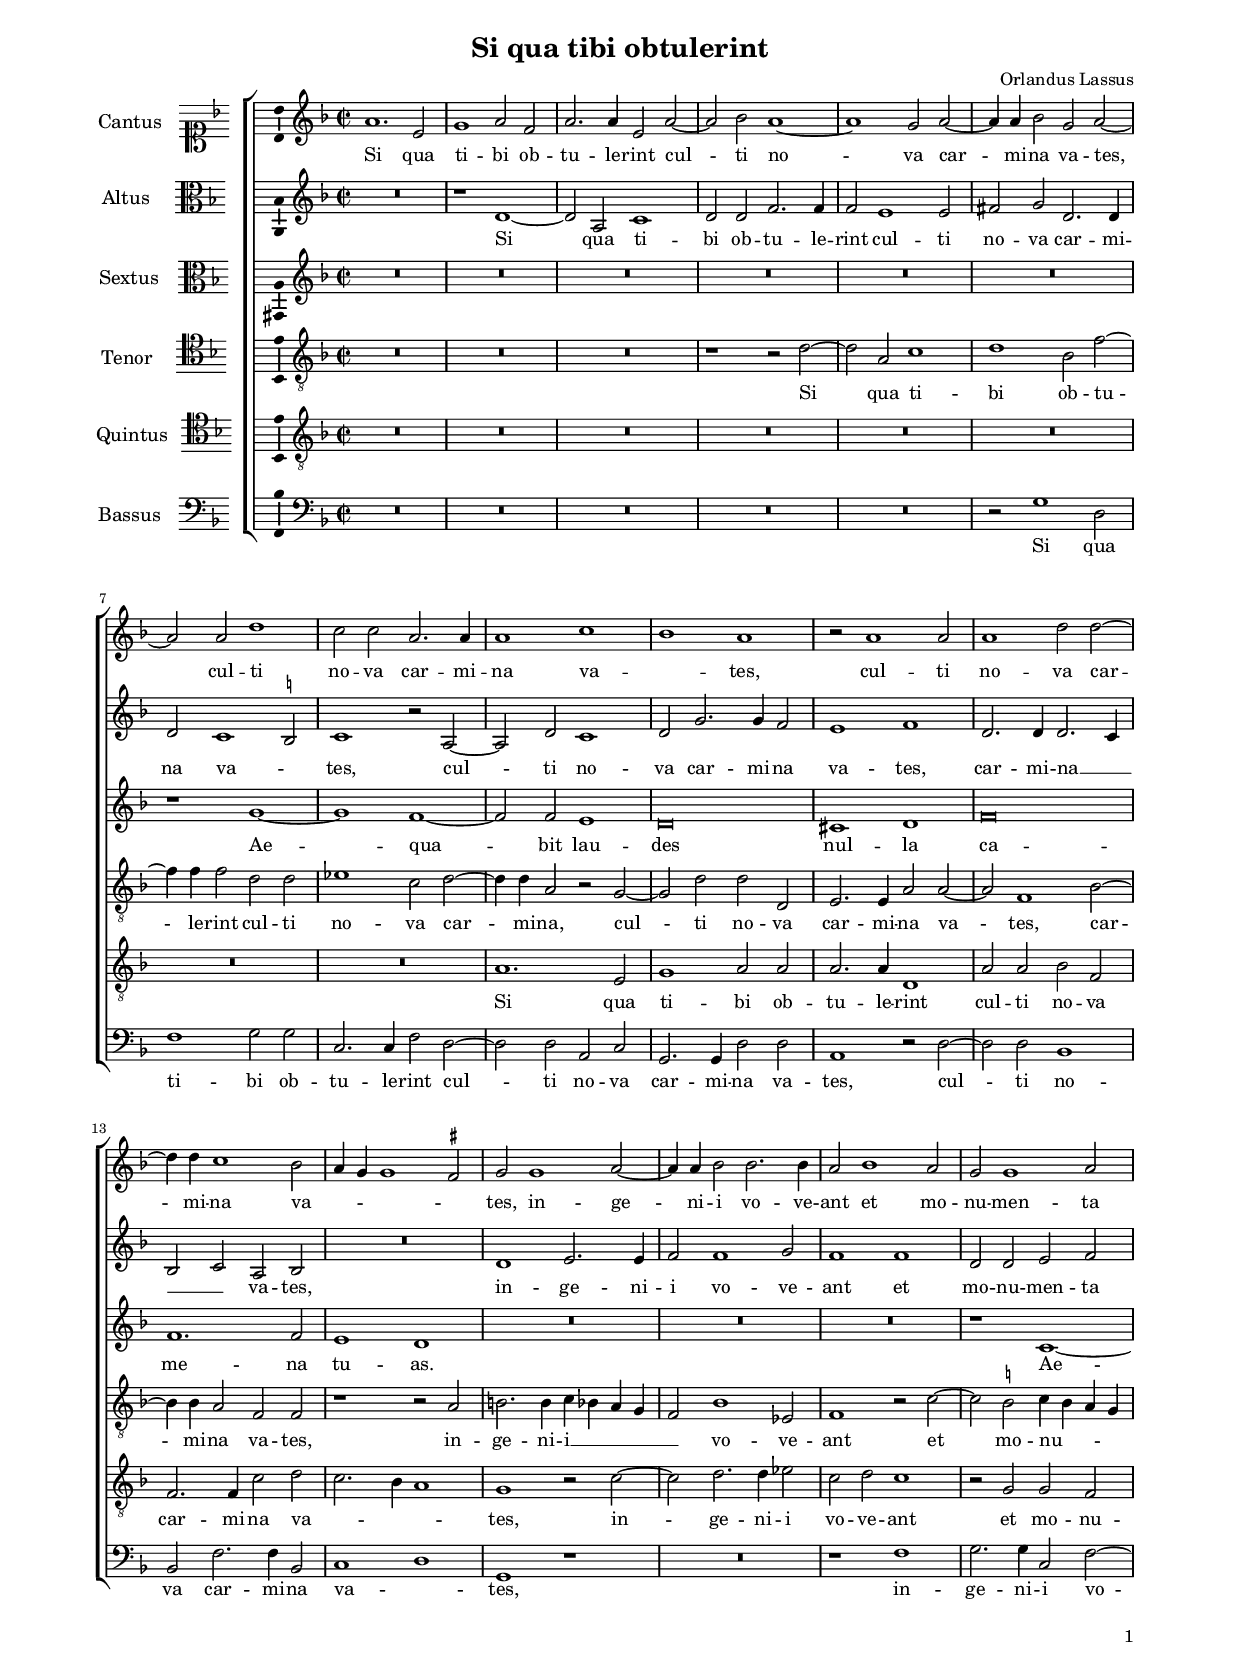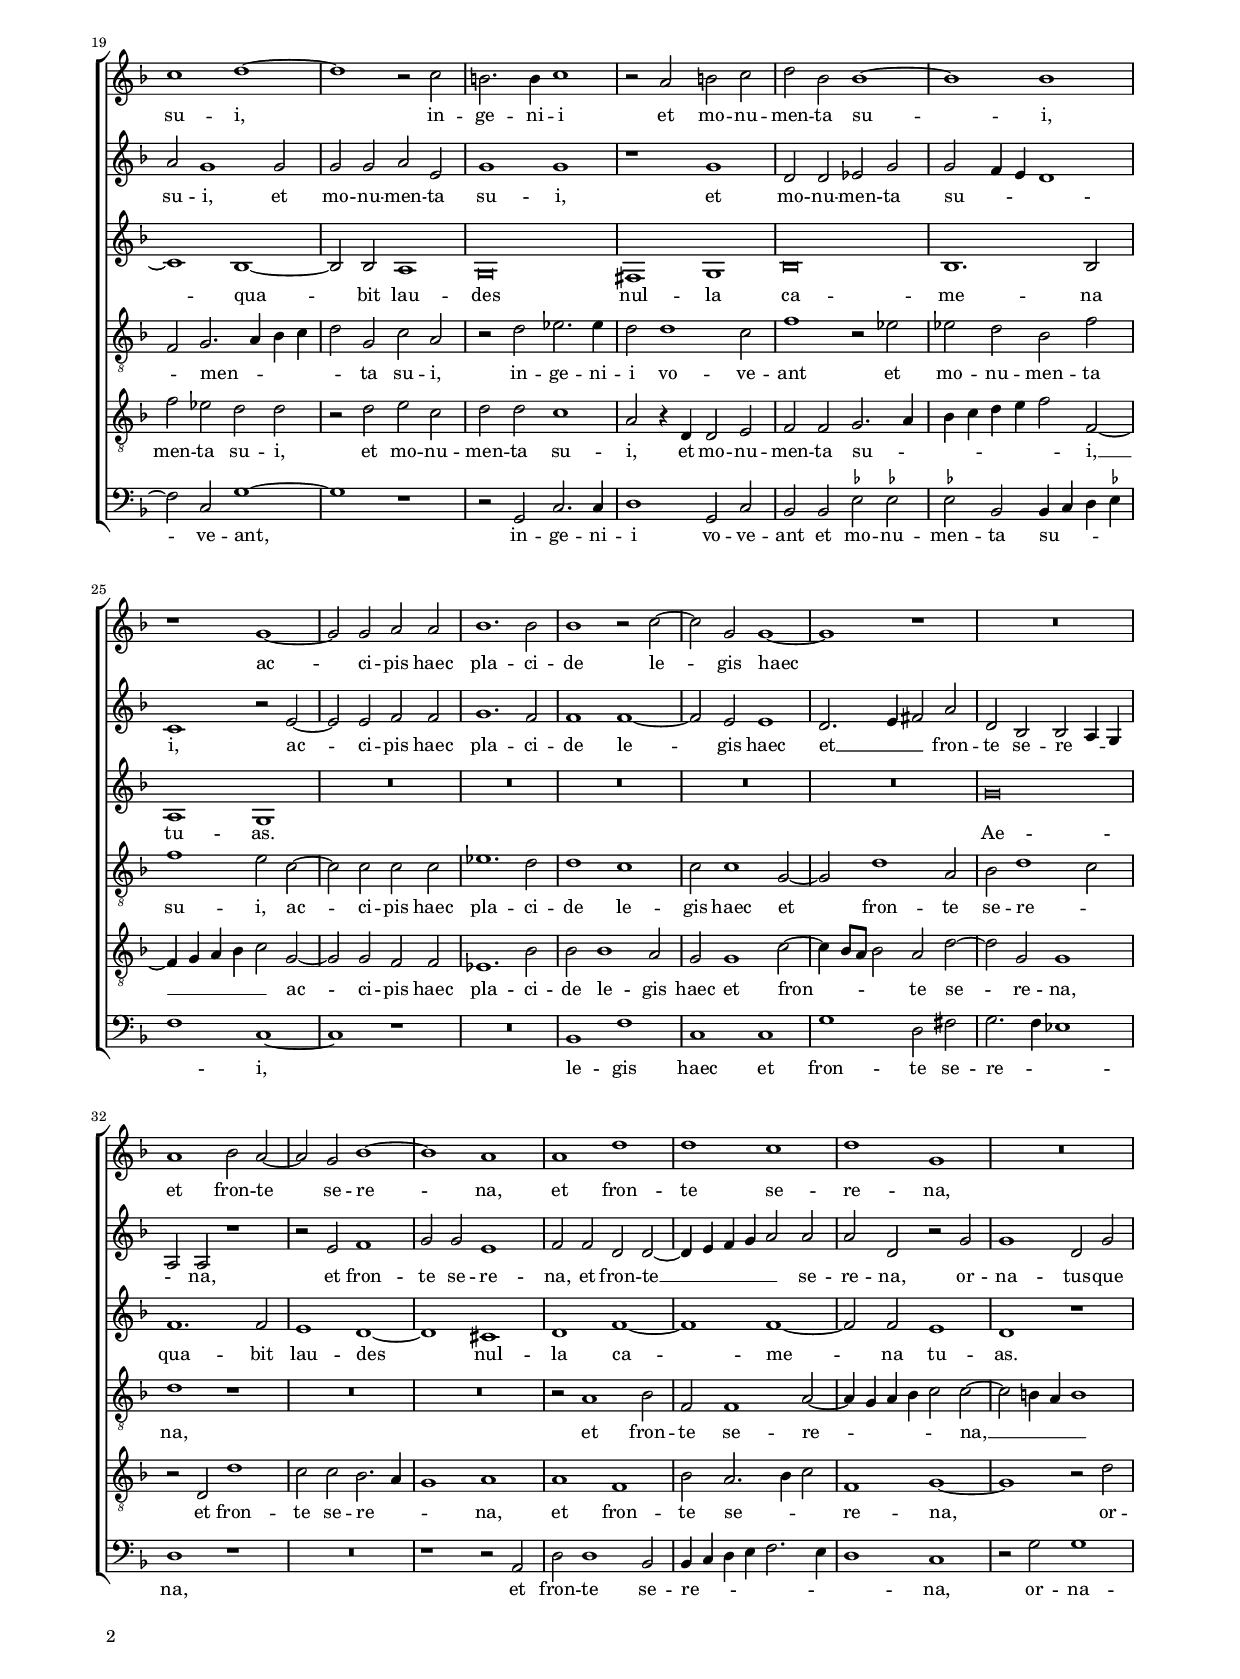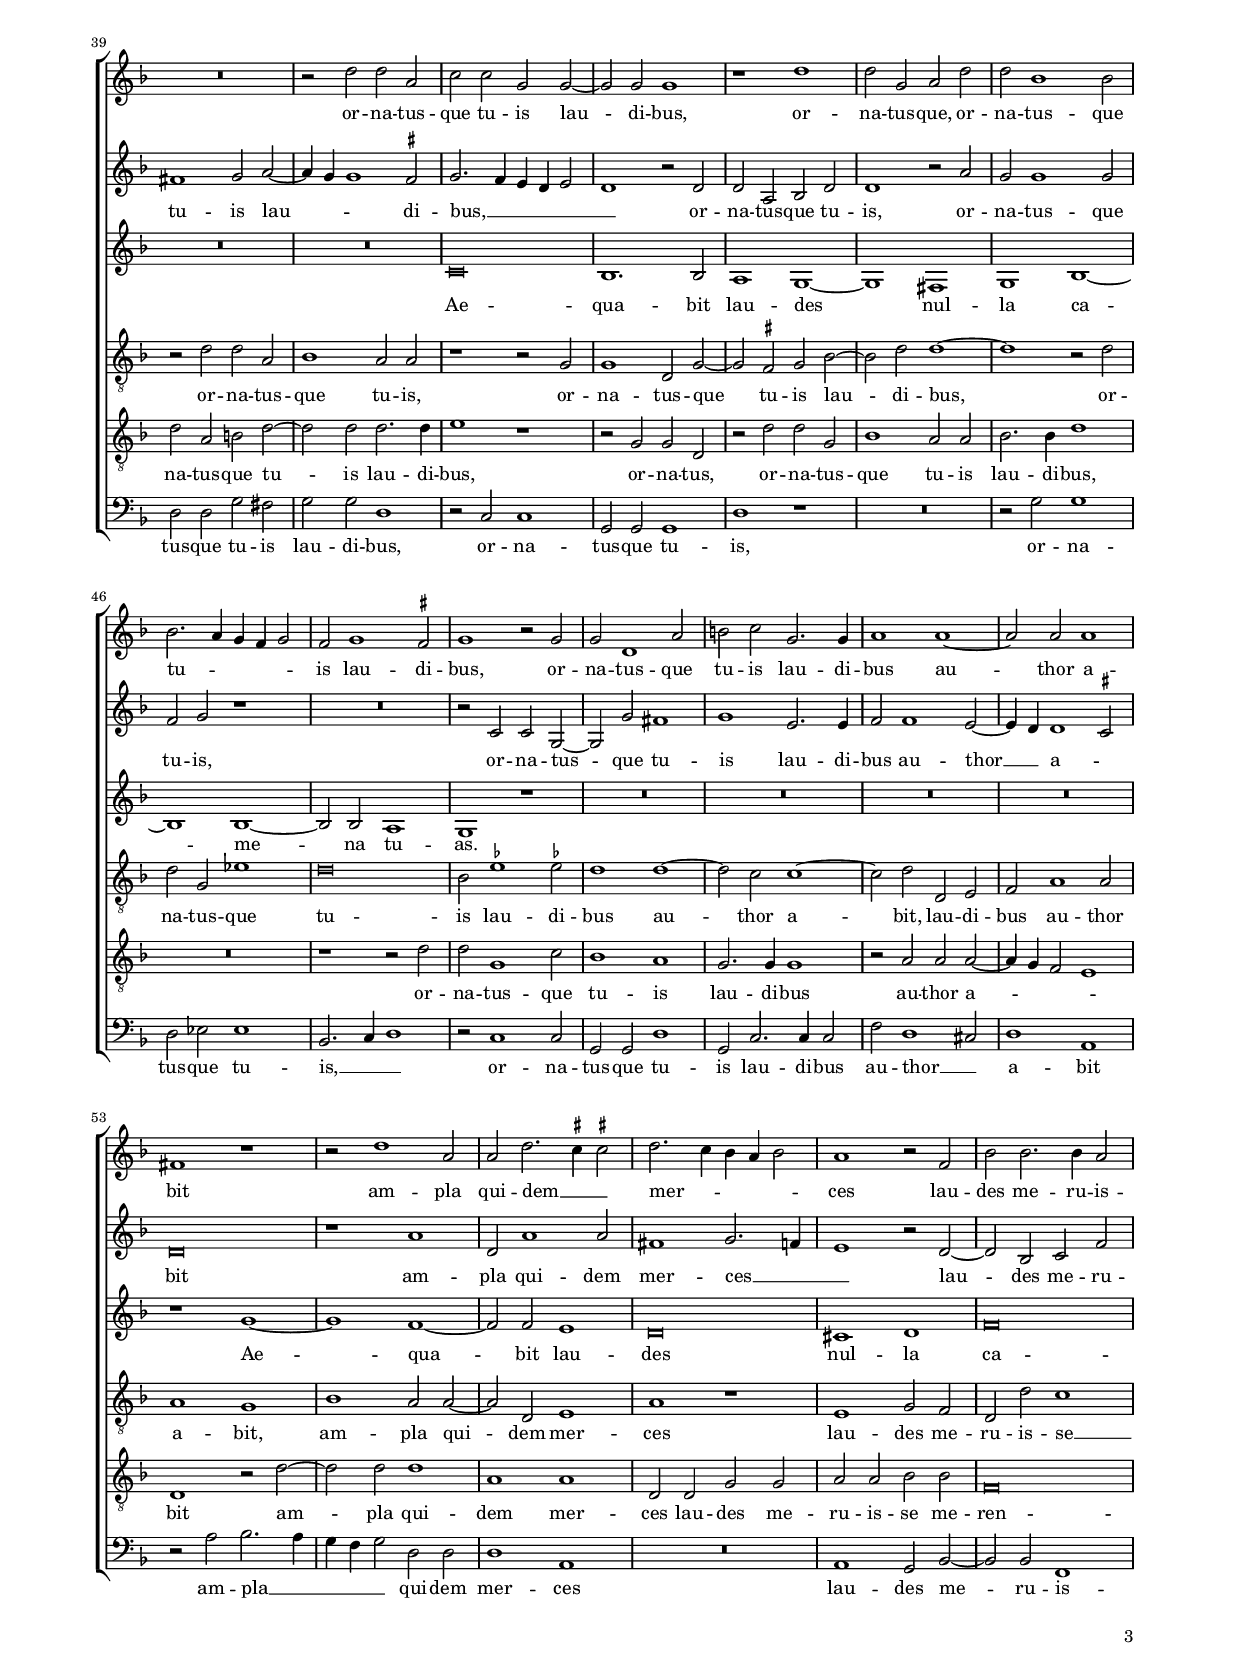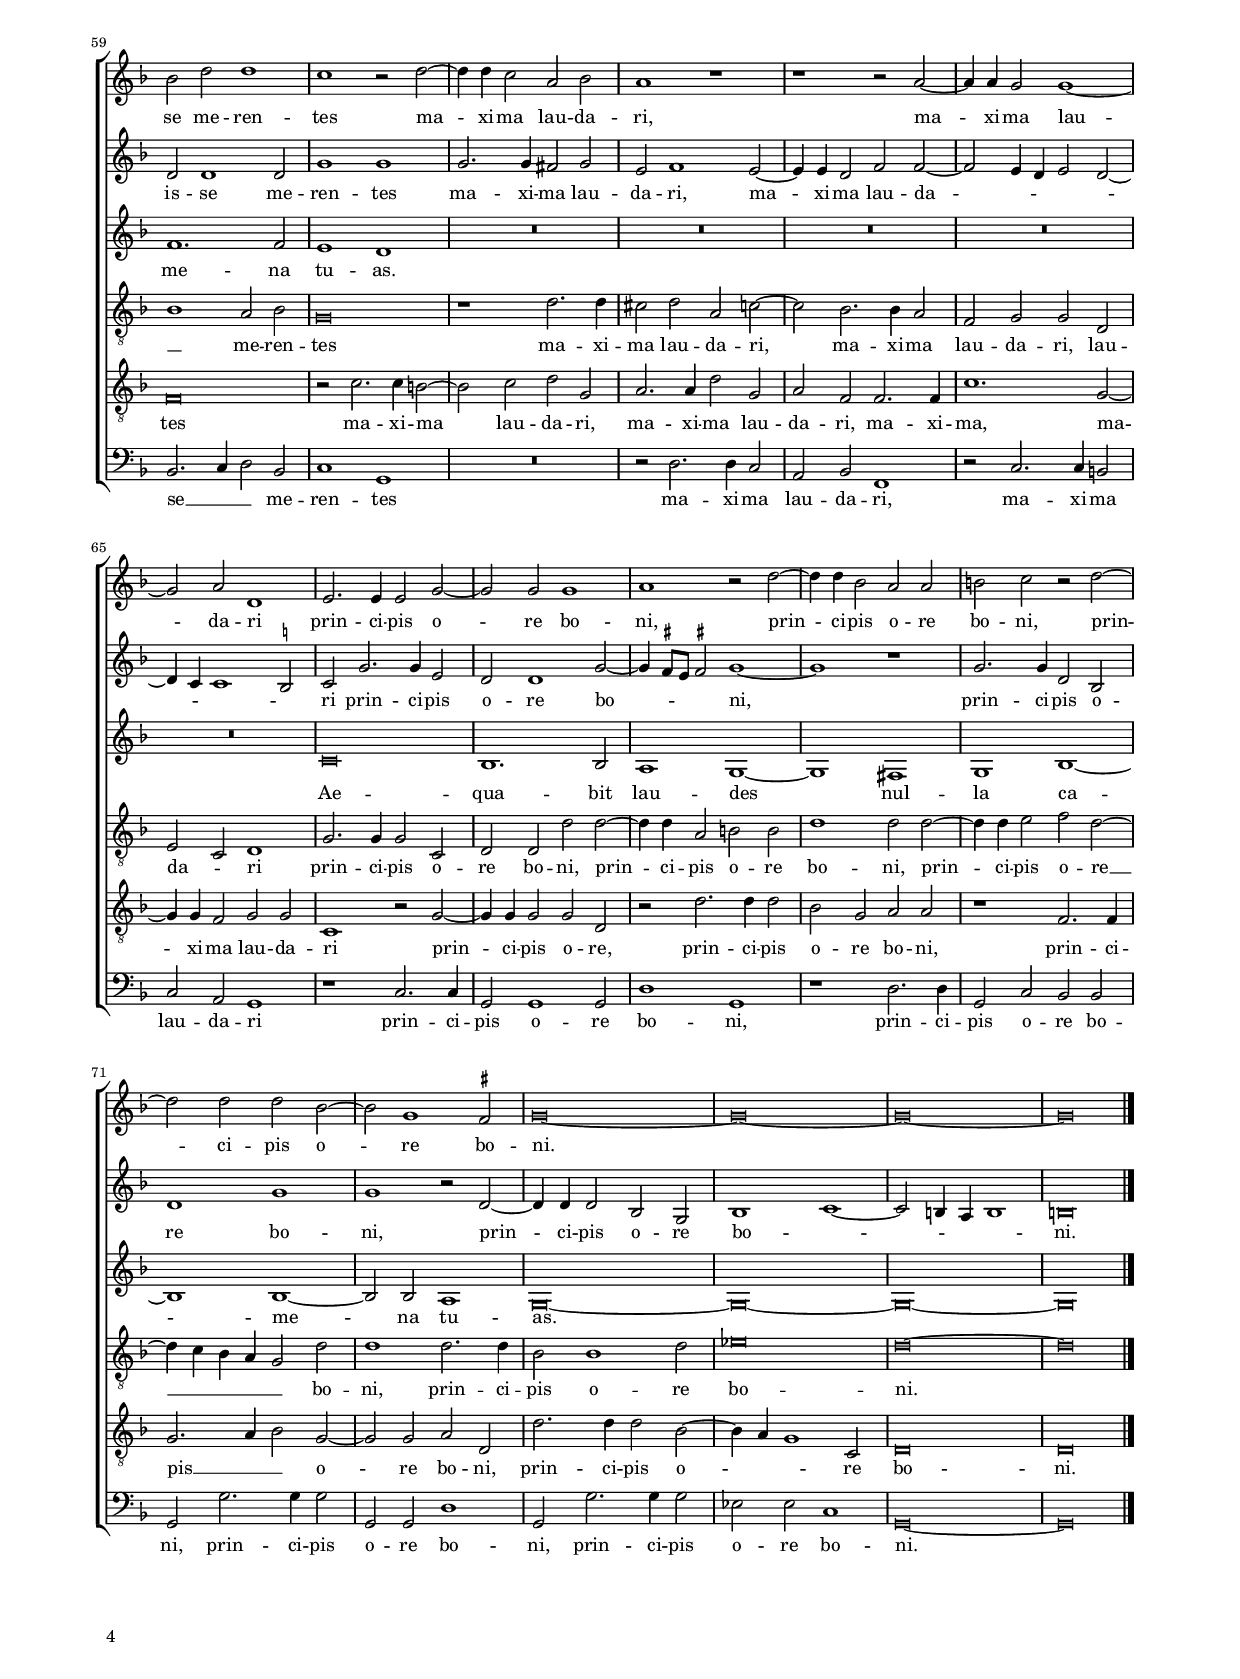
\header
{
  title="Si qua tibi obtulerint"
  composer="Orlandus Lassus"
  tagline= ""
}

\version "2.18.2"
\include "deutsch.ly"
#(set-global-staff-size 15)
% #(set-default-paper-size "letter")
#(ly:set-option 'point-and-click #f)

	
\paper
	{
	top-margin = 1.5 \cm
	bottom-margin = 0.9 \cm
	left-margin = 1.8 \cm
	right-margin = 1.8 \cm
	ragged-bottom = ##f
	ragged-last-bottom = ##t
	print-page-number = ##f
	score-system-spacing = #'((basic-distance . 17) (minimum-distance . 13) (padding . 5) (strechability . 250))
	system-system-spacing = #'((basic-distance . 17) (minimum-distance . 13) (padding . 5) (strechability . 250))
	oddFooterMarkup=\markup   \fill-line { "" \fromproperty #'page:page-number-string }
	evenFooterMarkup=\markup  \fill-line { \fromproperty #'page:page-number-string "" }
	last-bottom-spacing = #'((basic-distance . 12) (minimum-distance . 7) (padding . 4))
	systems-per-page = 3
%	min-systems-per-page = 3
	}

	
global = {
	\key f \major
	\time 2/2 \set Score.measureLength = #(ly:make-moment 2/1)
	\skip 1*2*76 \bar "|."
	}

ficta = { \once \set suggestAccidentals = ##t }
	
forget = #(define-music-function (parser location music) (ly:music?) #{
	\accidentalStyle forget
	$music
	\accidentalStyle default
	#})


incipitcantus = \markup { \score {
	{
	\set Staff.instrumentName = \markup { \fontsize #1 "Cantus" }
	\key f \major
	\clef soprano
	s4 \bar ""
	}
	\layout  {
	raggedright = ##t
	indent = 1.6 \cm
	line-width = 2.4 \cm
	\context { \Staff \remove Time_signature_engraver }
	\override Staff.Clef.Y-extent = #'(0 . 0)
	}} \hspace #1 }
      
      
incipitaltus = \markup { \score {
	{
	\set Staff.instrumentName = \markup { \fontsize #1 "Altus" }
	\key f \major
	\clef alto
	s4 \bar ""
	}
	\layout  {
	raggedright = ##t
	indent = 1.6 \cm
	line-width = 2.4 \cm
	\context { \Staff \remove Time_signature_engraver }
	\override Staff.Clef.Y-extent = #'(0 . 0)
	}} \hspace #1 }
	

incipitsextus = \markup { \score {
	{
	\set Staff.instrumentName = \markup { \fontsize #1 "Sextus" }
	\key f \major
	\clef alto
	s4 \bar ""
	}
	\layout  {
	raggedright = ##t
	indent = 1.6 \cm
	line-width = 2.4 \cm
	\context { \Staff \remove Time_signature_engraver }
	\override Staff.Clef.Y-extent = #'(0 . 0)
	}} \hspace #1 }


incipittenor = \markup { \score {
	{
	\set Staff.instrumentName = \markup { \fontsize #1 "Tenor" }
	\key f \major
	\clef tenor
	s4 \bar ""
	}
	\layout  {
	raggedright = ##t
	indent = 1.6 \cm
	line-width = 2.4 \cm
	\context { \Staff \remove Time_signature_engraver }
	\override Staff.Clef.Y-extent = #'(0 . 0)
	}} \hspace #1 }
      
      
incipitquintus = \markup { \score {
	{
	\set Staff.instrumentName = \markup { \fontsize #1 "Quintus" }
	\key f \major
	\clef tenor
	s4 \bar ""
	}
	\layout  {
	raggedright = ##t
	indent = 1.6 \cm
	line-width = 2.4 \cm
	\context { \Staff \remove Time_signature_engraver }
	\override Staff.Clef.Y-extent = #'(0 . 0)
	}} \hspace #1 }
      
      
incipitbassus = \markup { \score {
	{
	\set Staff.instrumentName = \markup { \fontsize #1 "Bassus" }
	\key f \major
	\clef bass
	s4 \bar ""
	}
	\layout  {
	raggedright = ##t
	indent = 1.6 \cm
	line-width = 2.4 \cm
	\context { \Staff \remove Time_signature_engraver }
	\override Staff.Clef.Y-extent = #'(0 . 0)
	}} \hspace #1 }


cantus =  \relative c''
	{
	a1. e2
	g1 a2 f
	a2. a4 e2 a~
	a2 b a1~
%5
	a1 g2 a~ |
	a4 a b2 g a~
	a2 a d1
	c2 c a2. a4
	a1 c
%10
	b1 a |
	r2 a1 a2
	a1 d2 d~
	d4 d c1 b2
	a4 g g1 \ficta fis2
%15
	g2 g1 a2~ |
	a4 a b2 b2. b4
	a2 b1 a2
	g2 g1 a2
	c1 d~
%20
	d1 r2 c |
	h2. h4 c1
	r2 a h c
	d2 b b1~
	b1 b
%25
	r1 g~ |
	g2 g a a
	b1. b2
	b1 r2 c~
	c2 g g1~
%30
	g1 r |
	R\breve
	a1 b2 a~
	a2 g b1~
	b1 a
%35
	a1 d |
	d1 c
	d1 g,
	R\breve
	R\breve
%40
	r2 d' d a |
	c2 c g g~
	g2 g g1
	r1 d'
	d2 g, a d
%45
	d2 b1 b2 |
	b2. a4 g f g2
	f2 g1 \ficta fis2
	g1 r2 g
	g2 d1 a'2
%50
	h2 c g2. g4 |
	a1 a~
	a2 a a1
	fis1 r
	r2 d'1 a2
%55
	a2 d2. \ficta cis4 \ficta cis!2 |
	d2. c4 b a b2
	a1 r2 f
	b2 b2. b4 a2
	b2 d d1
%60
	c1 r2 d~ |
	d4 d c2 a b
	a1 r
	r1 r2 a~
	a4 a g2 g1~
%65
	g2 a d,1 |
	e2. e4 e2 g~
	g2 g g1
	a1 r2 d~
	d4 d b2 a a
%70
	h2 c r d~ |
	d2 d d b~
	b2 g1 \ficta fis2
	g\breve~
	g\breve~
%75
	g\breve~
	g\breve |
	}


altus = \relative c'
	{
	R\breve
	r1 d~
	d2 a c1
	d2 d f2. f4
%5
	f2 e1 e2 |
	fis2 g d2. d4
	d2 c1 \ficta h2
	c1 r2 a~
	a2 d c1
%10
	d2 g2. g4 f2 |
	e1 f
	d2. d4 d2. c4
	b2 c a b
	R\breve
%15
	d1 e2. e4 |
	f2 f1 g2
	f1 f
	d2 d e f
	a2 g1 g2
%20
	g2 g a e |
	g1 g
	r1 g
	d2 d es g
	g2 f4 e d1
%25
	c1 r2 e~ |
	e2 e f f
	g1. f2
	f1 f~
	f2 e e1
%30
	d2. e4 fis2 a |
	d,2 b b a4 g
	a2 a r1
	r2 e' f1
	g2 g e1
%35
	f2 f d d~ |
	d4 e f g a2 a
	a2 d, r g
	g1 d2 g
	fis1 g2 a~
%40
	a4 g g1 \ficta fis2 |
	g2. f4 e d e2
	d1 r2 d
	d2 a b d
	d1 r2 a'
%45
	g2 g1 g2 |
	f2 g r1
	R\breve
	r2 c, c g~
	g2 g' fis1
%50
	g1 e2. e4 |
	f2 f1 e2~
	e4 d d1 \ficta cis2
	d\breve
	r1 a'
%55
	d,2 a'1 a2 |
	fis1 g2. f4
	e1 r2 d~
	d2 b c f
	d2 d1 d2
%60
	g1 g |
	g2. g4 fis2 g
	e2 f1 e2~
	e4 e d2 f f~
	f2 e4 d e2 d~
%65
	d4 c c1 \ficta h2 |
	c2 g'2. g4 e2
	d2 d1 g2~
	g4 \ficta fis8 e \ficta fis!2 g1~
	g1 r
%70
	g2. g4 d2 b |
	d1 g
	g1 r2 d~
	d4 d d2 b g
	b1 c~
%75
	c2 h4 a h1
	h\breve |
	}

sextus =  \relative c'
	{
	R\breve
	R\breve
	R\breve
	R\breve
%5
	R\breve |
	R\breve
	r1 g'~
	g1 f~
	f2 f e1
%10
	d\breve |
	cis1 d
	f\breve
	f1. f2
	e1 d
%15
	R\breve |
	R\breve
	R\breve
	r1 c~
	c1 b~
%20
	b2 b a1 |
	g\breve
	fis1 g
	b\breve
	b1. b2
%25
	a1 g |
	R\breve
	R\breve
	R\breve
	R\breve
%30
	R\breve |
	g'\breve
	f1. f2
	e1 d~
	d1 cis
%35
	d1 f~ |
	f1 f~
	f2 f e1
	d1 r
	R\breve
%40
	R\breve |
	c\breve
	b1. b2
	a1 g~
	g1 fis
%45
	g1 b~ |
	b1 b~
	b2 b a1
	g1 r
	R\breve
%50
	R\breve |
	R\breve
	R\breve
	r1 g'~
	g1 f~
%55
	f2 f e1 |
	d\breve
	cis1 d
	f\breve
	f1. f2
%60
	e1 d |
	R\breve
	R\breve
	R\breve
	R\breve
%65
	R\breve |
	c\breve
	b1. b2
	a1 g~
	g1 fis
%70
	g1 b~ |
	b1 b~
	b2 b a1
	g\breve~
	g\breve~
%75
	g\breve~
	g\breve |
	}


tenor =  \relative c'
	{
	R\breve
	R\breve
	R\breve
	r1 r2 d~
%5
	d2 a c1 |
	d1 b2 f'~
	f4 f f2 d d
	es1 c2 d~
	d4 d a2 r g~
%10
	g2 d' d d, |
	e2. e4 a2 a~
	a2 f1 b2~
	b4 b a2 f f
	r1 r2 a
%15
	h2. h4 c b a g |
	f2 b1 es,2
	f1 r2 c'~
	c2 \ficta h c4 \forget b a g 
	f2 g2. a4 b c
%20
	d2 g, c a |
	r2 d es2. es4
	d2 d1 c2
	f1 r2 es
	es2 d b f'
%25
	f1 e2 c~ |
	c2 c c c
	es1. d2
	d1 c
	c2 c1 g2~
%30
	g2 d'1 a2 |
	b2 d1 c2
	d1 r
	R\breve
	R\breve
%35
	r2 a1 b2 |
	f2 f1 a2~
	a4 g a b c2 c~
	c2 h4 a h1
	r2 d d a
%40
	b1 a2 a |
	r1 r2 g
	g1 d2 g~
	g2 \ficta fis g b~
	b2 d d1~
%45
	d1 r2 d |
	d2 g, es'1
	d\breve
	b2 \ficta es1 \ficta es!2
	d1 d~
%50
	d2 c c1~ |
	c2 d d, e
	f2 a1 a2
	a1 g
	b1 a2 a~
%55
	a2 d, e1 |
	a1 r
	e1 g2 f
	d2 d' c1
	b1 a2 b
%60
	g\breve |
	r1 d'2. d4
	cis2 d a c~
	c2 b2. b4 a2
	f2 g g d
%65
	e2 c d1 |
	g2. g4 g2 c,
	d2 d d' d~
	d4 d a2 h h
	d1 d2 d~
%70
	d4 d e2 f d~ |
	d4 c b a g2 d'
	d1 d2. d4
	b2 b1 d2
	es\breve
%75
	d\breve~
	d\breve |
	}

	
quintus  =  \relative c'
	{
	R\breve
	R\breve
	R\breve
	R\breve
%5
	R\breve |
	R\breve
	R\breve
	R\breve
	a1. e2
%10
	g1 a2 a |
	a2. a4 d,1
	a'2 a b f
	f2. f4 c'2 d
	c2. b4 a1
%15
	g1 r2 c~ |
	c2 d2. d4 es2
	c2 d c1
	r2 g g f
	f'2 es d d
%20
	r2 d e c |
	d2 d c1
	a2 r4 d, d2 e
	f2 f g2. a4
	b4 c d e f2 f,~
%25
	f4 g a b c2 g~ |
	g2 g f f
	es1. b'2
	b2 b1 a2
	g2 g1 c2~
%30
	c4 b8 a b2 a d~ |
	d2 g, g1
	r2 d d'1
	c2 c b2. a4
	g1 a
%35
	a1 f |
	b2 a2. b4 c2
	f,1 g~
	g1 r2 d'
	d2 a h d~
%40
	d2 d d2. d4 |
	e1 r
	r2 g, g d
	r2 d' d g,
	b1 a2 a
%45
	b2. b4 d1 |
	R\breve
	r1 r2 d
	d2 g,1 c2
	b1 a
%50
	g2. g4 g1 |
	r2 a a a~
	a4 g f2 e1
	d1 r2 d'~
	d2 d d1
%55
	a1 a |
	d,2 d g g
	a2 a b b
	f\breve
	f\breve
%60
	r2 c'2. c4 h2~ |
	h2 c d g,
	a2. a4 d2 g,
	a2 f f2. f4
	c'1. g2~
%65
	g4 g f2 g g |
	c,1 r2 g'~
	g4 g g2 g d
	r2 d'2. d4 d2
	b2 g a a
%70
	r1 f2. f4 |
	g2. a4 b2 g~
	g2 g a d,
	d'2. d4 d2 b~
	b4 a g1 c,2
%75
	d\breve |
	d\breve |
	}


bassus  =  \relative c
	{
	R\breve
	R\breve
	R\breve
	R\breve
%5
	R\breve |
	r2 g'1 d2
	f1 g2 g
	c,2. c4 f2 d~
	d2 d a c
%10
	g2. g4 d'2 d |
	a1 r2 d~
	d2 d b1
	b2 f'2. f4 b,2
	c1 d
%15
	g,1 r |
	R\breve
	r1 f'
	g2. g4 c,2 f~
	f2 c g'1~
%20
	g1 r |
	r2 g, c2. c4
	d1 g,2 c
	b2 b \ficta es \ficta es!
	\ficta es2 b b4 c d \ficta es!
%25
	f1 c~ |
	c1 r
	R\breve
	b1 f'
	c1 c 
%30
	g'1 d2 fis |
	g2. f4 es1
	d1 r
	R\breve
	r1 r2 a
%35
	d2 d1 b2 |
	b4 c d e f2. e4
	d1 c
	r2 g' g1
	d2 d g fis
%40
	g2 g d1 |
	r2 c c1
	g2 g g1
	d'1 r
	R\breve
%45
	r2 g g1 |
	d2 es es1
	b2. c4 d1
	r2 c1 c2
	g2 g d'1
%50
	g,2 c2. c4 c2 |
	f2 d1 cis2
	d1 a
	r2 a' b2. a4
	g4 f g2 d d
%55
	d1 a |
	R\breve
	a1 g2 b~
	b2 b f1
	b2. c4 d2 b
%60
	c1 g |
	R\breve
	r2 d'2. d4 c2
	a2 b f1
	r2 c'2. c4 h2
%65
	c2 a g1 |
	r1 c2. c4
	g2 g1 g2
	d'1 g,
	r1 d'2. d4
%70
	g,2 c b b |
	g2 g'2. g4 g2
	g,2 g d'1
	g,2 g'2. g4 g2
	es2 es c1
%75
	g\breve~
	g\breve |
	}


lyricscantus = \lyricmode {
	Si qua ti -- bi ob -- tu -- le -- rint cul -- ti no -- va car -- mi -- na va -- tes,
	cul -- ti no -- va car -- mi -- na va -- _ tes,
	cul -- ti no -- va car -- mi -- na va -- _ _ _ _ tes,
	in -- ge -- ni -- i vo -- ve -- ant et mo -- nu -- men -- ta su -- i,
	in -- ge -- ni -- i
	et mo -- nu -- men -- ta su -- i,
	ac -- ci -- pis haec pla -- ci -- de le -- gis haec et fron -- te se -- re -- na,
	et fron -- te se -- re -- na,
	or -- na -- tus -- que tu -- is lau -- di -- bus,
	or -- na -- tus -- que,
	or -- na -- tus -- que tu -- _ _ _ _ is lau -- di -- bus,
	or -- na -- tus -- que tu -- is lau -- di -- bus
	au -- thor a -- bit
	am -- pla qui -- dem __ _ _ mer -- _ _ _ _ ces lau -- des me -- ru -- is -- se me -- ren -- tes
	ma -- xi -- ma lau -- da -- ri,
	ma -- xi -- ma lau -- da -- ri
	prin -- ci -- pis o -- re bo -- ni,
	prin -- ci -- pis o -- re bo -- ni,
	prin -- ci -- pis o -- re bo -- ni.
	}

	
lyricsaltus = \lyricmode {
	Si qua ti -- bi ob -- tu -- le -- rint cul -- ti no -- va car -- mi -- na va -- _ tes,
	cul -- ti no -- va car -- mi -- na va -- tes,
	car -- mi -- na __ _ _ _ va -- tes,
	in -- ge -- ni -- i vo -- ve -- ant et mo -- nu -- men -- ta su -- i,
	et mo -- nu -- men -- ta su -- i,
	et mo -- nu -- men -- ta su -- _ _ _ i,
	ac -- ci -- pis haec pla -- ci -- de le -- gis haec et __ _ _ fron -- te se -- re -- _ _ _ na,
	et fron -- te se -- re -- na,
	et fron -- te __ _ _ _ _ se -- re -- na,
	or -- na -- tus -- que tu -- is lau -- _ _ di -- bus, __ _ _ _ _ _
	or -- na -- tus -- que tu -- is,
	or -- na -- tus -- que tu -- is,
	or -- na -- tus -- que tu -- is lau -- di -- bus
	au -- thor __ _ a -- _ bit
	am -- pla qui -- dem mer -- ces __ _ _ lau -- des me -- ru -- is -- se me -- ren -- tes
	ma -- xi -- ma lau -- da -- ri,
	ma -- xi -- ma lau -- da -- _ _ _ _ _ _ _ ri
	prin -- ci -- pis o -- re bo -- _ _ _ ni,
	prin -- ci -- pis o -- re bo -- ni,
	prin -- ci -- pis o -- re bo -- _ _ _ _ ni.
	}
	
	
lyricssextus = \lyricmode {
	Ae -- qua -- bit lau -- des nul -- la ca -- me -- na tu -- as.
	Ae -- qua -- bit lau -- des nul -- la ca -- me -- na tu -- as.
	Ae -- qua -- bit lau -- des nul -- la ca -- me -- na tu -- as.
	Ae -- qua -- bit lau -- des nul -- la ca -- me -- na tu -- as.
	Ae -- qua -- bit lau -- des nul -- la ca -- me -- na tu -- as.
	Ae -- qua -- bit lau -- des nul -- la ca -- me -- na tu -- as.
	}
	

lyricstenor = \lyricmode {
	Si qua ti -- bi ob -- tu -- le -- rint cul -- ti no -- va car -- mi -- na,
	cul -- ti no -- va car -- mi -- na va -- tes,
	car -- mi -- na va -- tes,
	in -- ge -- ni -- i __ _ _ _ _ vo -- ve -- ant et mo -- nu -- _ _ _ _ men -- _ _ _ _ ta su -- i,
	in -- ge -- ni -- i vo -- ve -- ant et mo -- nu -- men -- ta su -- i,
	ac -- ci -- pis haec pla -- ci -- de le -- gis haec et fron -- te se -- re -- _ na,
	et fron -- te se -- re -- _ _ _ _ na, __ _ _ _
	or -- na -- tus -- que tu -- is,
	or -- na -- tus -- que tu -- is lau -- di -- bus,
	or -- na -- tus -- que tu -- is lau -- di -- bus
	au -- thor a -- bit,
	lau -- di -- bus au -- thor a -- bit,
	am -- pla qui -- dem mer -- ces lau -- des me -- ru -- is -- se __ _ me -- ren -- tes
	ma -- xi -- ma lau -- da -- ri,
	ma -- xi -- ma lau -- da -- ri,
	lau -- da -- _ ri
	prin -- ci -- pis o -- re bo -- ni,
	prin -- ci -- pis o -- re bo -- ni,
	prin -- ci -- pis o -- re __ _ _ _ _ bo -- ni,
	prin -- ci -- pis o -- re bo -- ni.
	}

	
lyricsquintus = \lyricmode {
	Si qua ti -- bi ob -- tu -- le -- rint cul -- ti no -- va car -- mi -- na va -- _ _ _ tes,
	in -- ge -- ni -- i vo -- ve -- ant et mo -- nu -- men -- ta su -- i,
	et mo -- nu -- men -- ta su -- i,
	et mo -- nu -- men -- ta su -- _ _ _ _ _ _ i, __ _ _ _ _
	ac -- ci -- pis haec pla -- ci -- de le -- gis haec et fron -- _ _ _ te se -- re -- na,
	et fron -- te se -- re -- _ _ na,
	et fron -- te se -- _ _ re -- na,
	or -- na -- tus -- que tu -- is lau -- di -- bus,
	or -- na -- tus,
	or -- na -- tus -- que tu -- is lau -- di -- bus,
	or -- na -- tus -- que tu -- is lau -- di -- bus
	au -- thor a -- _ _ _ bit
	am -- pla qui -- dem mer -- ces lau -- des me -- ru -- is -- se me -- ren -- tes
	ma -- xi -- ma lau -- da -- ri,
	ma -- xi -- ma lau -- da -- ri,
	ma -- xi -- ma,
	ma -- xi -- ma lau -- da -- ri
	prin -- ci -- pis o -- re,
	prin -- ci -- pis o -- re bo -- ni,
	prin -- ci -- pis __ _ _ o -- re bo -- ni,
	prin -- ci -- pis o -- _ _ re bo -- ni.
	}
	
	
lyricsbassus = \lyricmode {
	Si qua ti -- bi ob -- tu -- le -- rint cul -- ti no -- va car -- mi -- na va -- tes,
	cul -- ti no -- va car -- mi -- na va -- _ tes,
	in -- ge -- ni -- i vo -- ve -- ant,
	in -- ge -- ni -- i vo -- ve -- ant et mo -- nu -- men -- ta su -- _ _ _ _ i,
	le -- gis haec et fron -- te se -- re -- _ _ na,
	et fron -- te se -- re -- _ _ _ _ _ _ na,
	or -- na -- tus -- que tu -- is lau -- di -- bus,
	or -- na -- tus -- que tu -- is,
	or -- na -- tus -- que tu -- is, __ _ _
	or -- na -- tus -- que tu -- is lau -- di -- bus
	au -- thor __ _ a -- bit
	am -- pla __ _ _ _ _ qui -- dem mer -- ces lau -- des me -- ru -- is -- se __ _ _ me -- ren -- tes
	ma -- xi -- ma lau -- da -- ri,
	ma -- xi -- ma lau -- da -- ri
	prin -- ci -- pis o -- re bo -- ni,
	prin -- ci -- pis o -- re bo -- ni,
	prin -- ci -- pis o -- re bo -- ni,
	prin -- ci -- pis o -- re bo -- ni.
	}
	

\score
{  
	\transpose c c {
	\new ChoirStaff \with { \override StaffGrouper.staff-staff-spacing.basic-distance = #12 }
	<<
	
	\new Staff << \global
	\new Voice="v1" {
		\set Staff.instrumentName=\incipitcantus
		\set Staff.midiInstrument = "reed organ"
		\clef violin
		\cantus }
	\new Lyrics \lyricsto "v1" {\lyricscantus }
	>>


	\new Staff << \global
	\new Voice="v2" {
		\set Staff.instrumentName=\incipitaltus
		\set Staff.midiInstrument = "reed organ"
		\clef violin 
		\altus}
	\new Lyrics \lyricsto "v2" {\lyricsaltus }
	>>


	\new Staff << \global
	\new Voice="v6" {
		\set Staff.instrumentName=\incipitsextus
		\set Staff.midiInstrument = "reed organ"
		\clef violin 
		\sextus}
	\new Lyrics \lyricsto "v6" {\lyricssextus }
	>>


	\new Staff << \global
	\new Voice="v3" {
		\set Staff.instrumentName=\incipittenor
		\set Staff.midiInstrument = "reed organ"
		\clef "G_8"
		\tenor }
	\new Lyrics \lyricsto "v3" {\lyricstenor }
	>>


	\new Staff << \global
	\new Voice="v5" {
		\set Staff.instrumentName=\incipitquintus
		\set Staff.midiInstrument = "reed organ"
		\clef "G_8"
		\quintus}
	\new Lyrics \lyricsto "v5" {\lyricsquintus }
	>>


	\new Staff << \global
	\new Voice="v4" {
		\set Staff.instrumentName=\incipitbassus
		\set Staff.midiInstrument = "reed organ"
		\clef bass 
		\bassus }
	\new Lyrics \lyricsto "v4" {\lyricsbassus}
	>>

	>>
	} % transpose

	\layout
	{
	indent = 2.5 \cm
%	\context { \Lyrics \override VerticalAxisGroup.nonstaff-relatedstaff-spacing.padding = #2 }
%	\context { \Lyrics \override LyricText.font-size = #1 }
	\context { \Staff \override TimeSignature.break-visibility = #end-of-line-invisible }
	\context { \Staff \consists Ambitus_engraver }
	\context { \Score \override BarNumber.padding = #2 }
	\context { \Voice \override NoteHead.style = #'baroque }
	}
    
\midi
	{
	\tempo 2 = 90
	}

}


% EOF
